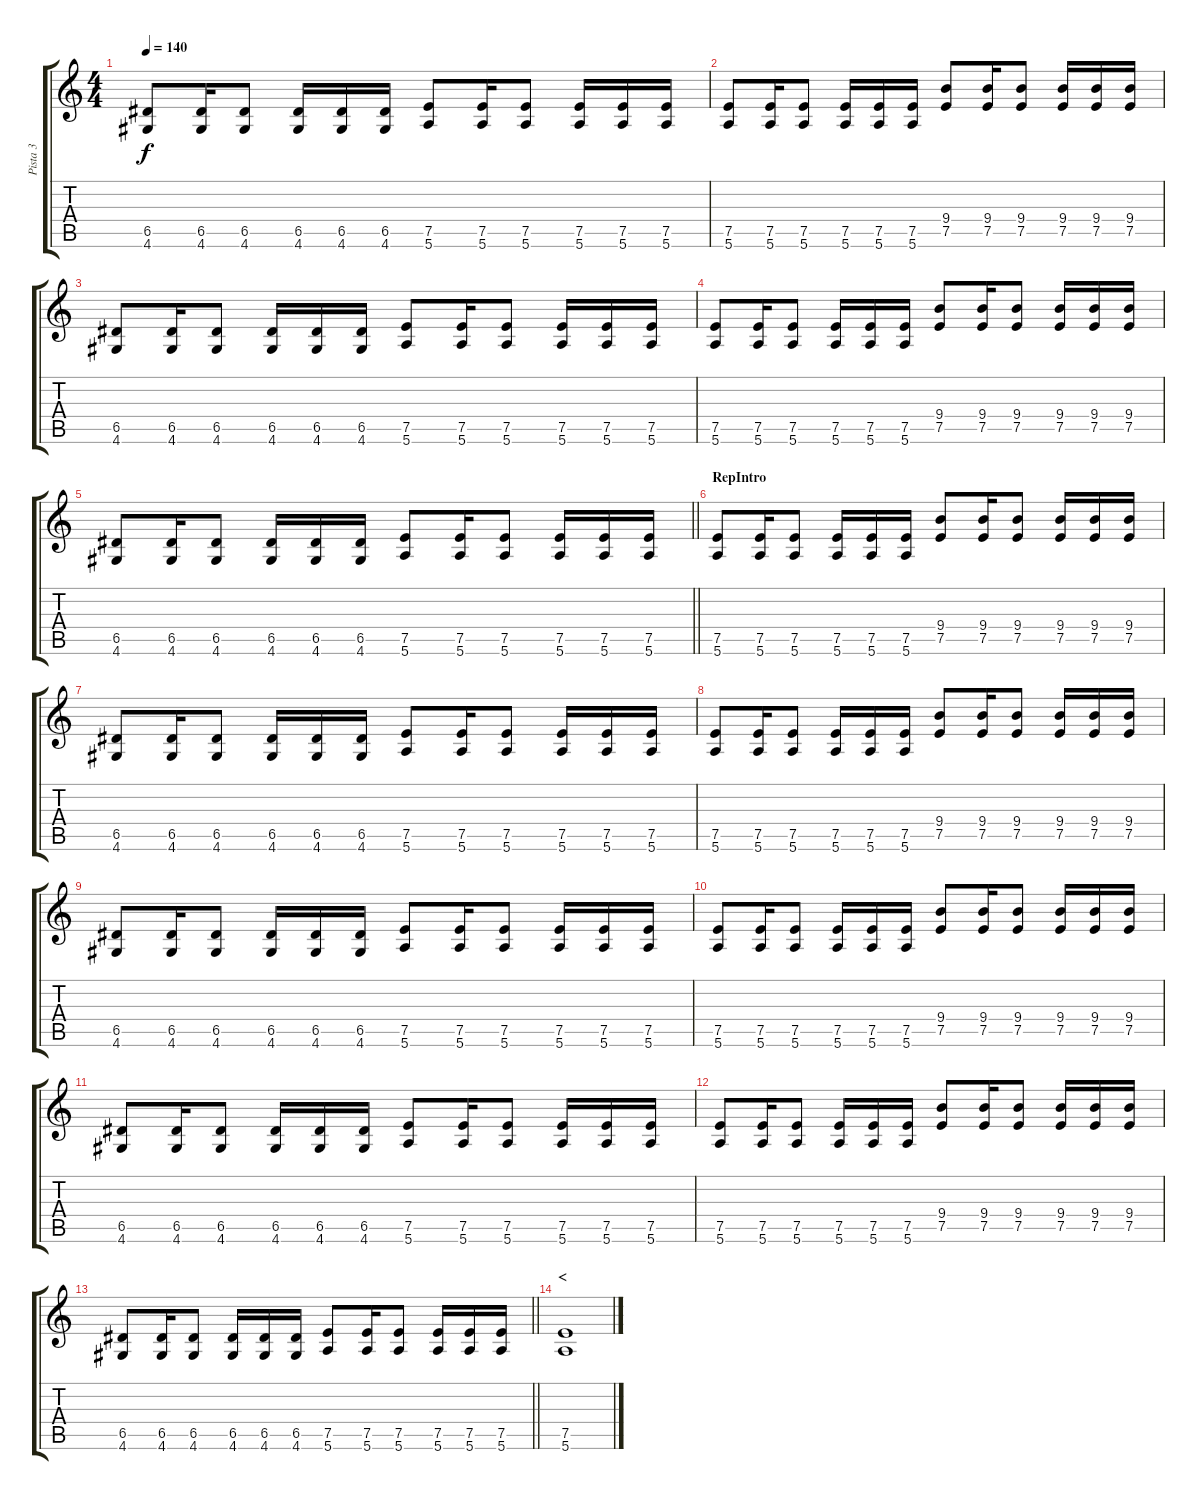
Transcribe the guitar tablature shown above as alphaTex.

\track ("Pista 3" "Pista 3") {instrument distortionguitar}
\staff {score tabs}
\tuning (E4 B3 G3 D3 A2 E2) {hide}
\ts (4 4)
\tempo 140
\clef g2
\ks c
(6.5 4.6).8{dy f} (6.5 4.6).16 (6.5 4.6).8 (6.5 4.6).16 (6.5 4.6).16 (6.5 4.6).16 (7.5 5.6).8 (7.5 5.6).16 (7.5 5.6).8 (7.5 5.6).16 (7.5 5.6).16 (7.5 5.6).16 |
(7.5 5.6).8 (7.5 5.6).16 (7.5 5.6).8 (7.5 5.6).16 (7.5 5.6).16 (7.5 5.6).16 (9.4 7.5).8 (9.4 7.5).16 (9.4 7.5).8 (9.4 7.5).16 (9.4 7.5).16 (9.4 7.5).16 |
(6.5 4.6).8 (6.5 4.6).16 (6.5 4.6).8 (6.5 4.6).16 (6.5 4.6).16 (6.5 4.6).16 (7.5 5.6).8 (7.5 5.6).16 (7.5 5.6).8 (7.5 5.6).16 (7.5 5.6).16 (7.5 5.6).16 |
(7.5 5.6).8 (7.5 5.6).16 (7.5 5.6).8 (7.5 5.6).16 (7.5 5.6).16 (7.5 5.6).16 (9.4 7.5).8 (9.4 7.5).16 (9.4 7.5).8 (9.4 7.5).16 (9.4 7.5).16 (9.4 7.5).16 |
\barLineRight lightlight
(6.5 4.6).8 (6.5 4.6).16 (6.5 4.6).8 (6.5 4.6).16 (6.5 4.6).16 (6.5 4.6).16 (7.5 5.6).8 (7.5 5.6).16 (7.5 5.6).8 (7.5 5.6).16 (7.5 5.6).16 (7.5 5.6).16 |
\section ("" "RepIntro")
(7.5 5.6).8 (7.5 5.6).16 (7.5 5.6).8 (7.5 5.6).16 (7.5 5.6).16 (7.5 5.6).16 (9.4 7.5).8 (9.4 7.5).16 (9.4 7.5).8 (9.4 7.5).16 (9.4 7.5).16 (9.4 7.5).16 |
(6.5 4.6).8 (6.5 4.6).16 (6.5 4.6).8 (6.5 4.6).16 (6.5 4.6).16 (6.5 4.6).16 (7.5 5.6).8 (7.5 5.6).16 (7.5 5.6).8 (7.5 5.6).16 (7.5 5.6).16 (7.5 5.6).16 |
(7.5 5.6).8 (7.5 5.6).16 (7.5 5.6).8 (7.5 5.6).16 (7.5 5.6).16 (7.5 5.6).16 (9.4 7.5).8 (9.4 7.5).16 (9.4 7.5).8 (9.4 7.5).16 (9.4 7.5).16 (9.4 7.5).16 |
(6.5 4.6).8 (6.5 4.6).16 (6.5 4.6).8 (6.5 4.6).16 (6.5 4.6).16 (6.5 4.6).16 (7.5 5.6).8 (7.5 5.6).16 (7.5 5.6).8 (7.5 5.6).16 (7.5 5.6).16 (7.5 5.6).16 |
(7.5 5.6).8 (7.5 5.6).16 (7.5 5.6).8 (7.5 5.6).16 (7.5 5.6).16 (7.5 5.6).16 (9.4 7.5).8 (9.4 7.5).16 (9.4 7.5).8 (9.4 7.5).16 (9.4 7.5).16 (9.4 7.5).16 |
(6.5 4.6).8 (6.5 4.6).16 (6.5 4.6).8 (6.5 4.6).16 (6.5 4.6).16 (6.5 4.6).16 (7.5 5.6).8 (7.5 5.6).16 (7.5 5.6).8 (7.5 5.6).16 (7.5 5.6).16 (7.5 5.6).16 |
(7.5 5.6).8 (7.5 5.6).16 (7.5 5.6).8 (7.5 5.6).16 (7.5 5.6).16 (7.5 5.6).16 (9.4 7.5).8 (9.4 7.5).16 (9.4 7.5).8 (9.4 7.5).16 (9.4 7.5).16 (9.4 7.5).16 |
\barLineRight lightlight
(6.5 4.6).8 (6.5 4.6).16 (6.5 4.6).8 (6.5 4.6).16 (6.5 4.6).16 (6.5 4.6).16 (7.5 5.6).8 (7.5 5.6).16 (7.5 5.6).8 (7.5 5.6).16 (7.5 5.6).16 (7.5 5.6).16 |
\section ("" "<")
(7.5 5.6).1
